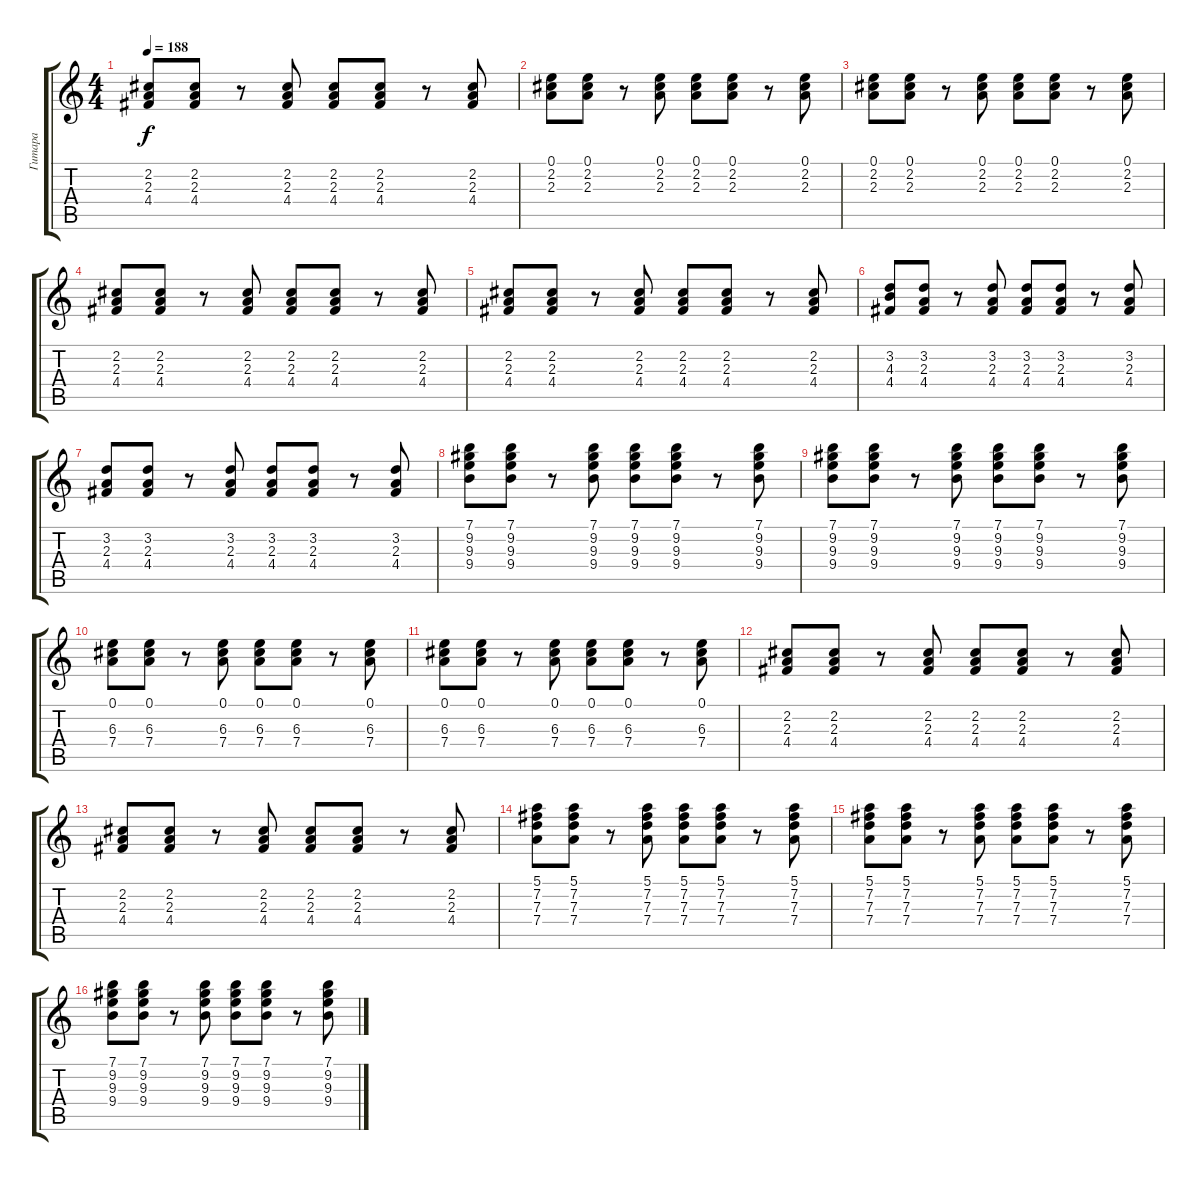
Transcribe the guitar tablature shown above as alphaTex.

\track ("Гитара" "Гитара") {instrument electricguitarclean}
\staff {score tabs}
\tuning (E4 B3 G3 D3 A2 E2) {hide}
\ts (4 4)
\tempo 188
\clef g2
\ks c
(2.2 2.3 4.4).8{dy f} (2.2 2.3 4.4).8 r.8 (2.2 2.3 4.4).8 (2.2 2.3 4.4).8 (2.2 2.3 4.4).8 r.8 (2.2 2.3 4.4).8 |
(0.1 2.2 2.3).8 (0.1 2.2 2.3).8 r.8 (0.1 2.2 2.3).8 (0.1 2.2 2.3).8 (0.1 2.2 2.3).8 r.8 (0.1 2.2 2.3).8 |
(0.1 2.2 2.3).8 (0.1 2.2 2.3).8 r.8 (0.1 2.2 2.3).8 (0.1 2.2 2.3).8 (0.1 2.2 2.3).8 r.8 (0.1 2.2 2.3).8 |
(2.2 2.3 4.4).8 (2.2 2.3 4.4).8 r.8 (2.2 2.3 4.4).8 (2.2 2.3 4.4).8 (2.2 2.3 4.4).8 r.8 (2.2 2.3 4.4).8 |
(2.2 2.3 4.4).8 (2.2 2.3 4.4).8 r.8 (2.2 2.3 4.4).8 (2.2 2.3 4.4).8 (2.2 2.3 4.4).8 r.8 (2.2 2.3 4.4).8 |
(3.2 4.3 4.4).8 (3.2 2.3 4.4).8 r.8 (3.2 2.3 4.4).8 (3.2 2.3 4.4).8 (3.2 2.3 4.4).8 r.8 (3.2 2.3 4.4).8 |
(3.2 2.3 4.4).8 (3.2 2.3 4.4).8 r.8 (3.2 2.3 4.4).8 (3.2 2.3 4.4).8 (3.2 2.3 4.4).8 r.8 (3.2 2.3 4.4).8 |
(7.1 9.2 9.3 9.4).8 (7.1 9.2 9.3 9.4).8 r.8 (7.1 9.2 9.3 9.4).8 (7.1 9.2 9.3 9.4).8 (7.1 9.2 9.3 9.4).8 r.8 (7.1 9.2 9.3 9.4).8 |
(7.1 9.2 9.3 9.4).8 (7.1 9.2 9.3 9.4).8 r.8 (7.1 9.2 9.3 9.4).8 (7.1 9.2 9.3 9.4).8 (7.1 9.2 9.3 9.4).8 r.8 (7.1 9.2 9.3 9.4).8 |
(0.1 6.3 7.4).8 (0.1 6.3 7.4).8 r.8 (0.1 6.3 7.4).8 (0.1 6.3 7.4).8 (0.1 6.3 7.4).8 r.8 (0.1 6.3 7.4).8 |
(0.1 6.3 7.4).8 (0.1 6.3 7.4).8 r.8 (0.1 6.3 7.4).8 (0.1 6.3 7.4).8 (0.1 6.3 7.4).8 r.8 (0.1 6.3 7.4).8 |
(2.2 2.3 4.4).8 (2.2 2.3 4.4).8 r.8 (2.2 2.3 4.4).8 (2.2 2.3 4.4).8 (2.2 2.3 4.4).8 r.8 (2.2 2.3 4.4).8 |
(2.2 2.3 4.4).8 (2.2 2.3 4.4).8 r.8 (2.2 2.3 4.4).8 (2.2 2.3 4.4).8 (2.2 2.3 4.4).8 r.8 (2.2 2.3 4.4).8 |
(5.1 7.2 7.3 7.4).8 (5.1 7.2 7.3 7.4).8 r.8 (5.1 7.2 7.3 7.4).8 (5.1 7.2 7.3 7.4).8 (5.1 7.2 7.3 7.4).8 r.8 (5.1 7.2 7.3 7.4).8 |
(5.1 7.2 7.3 7.4).8 (5.1 7.2 7.3 7.4).8 r.8 (5.1 7.2 7.3 7.4).8 (5.1 7.2 7.3 7.4).8 (5.1 7.2 7.3 7.4).8 r.8 (5.1 7.2 7.3 7.4).8 |
(7.1 9.2 9.3 9.4).8 (7.1 9.2 9.3 9.4).8 r.8 (7.1 9.2 9.3 9.4).8 (7.1 9.2 9.3 9.4).8 (7.1 9.2 9.3 9.4).8 r.8 (7.1 9.2 9.3 9.4).8
